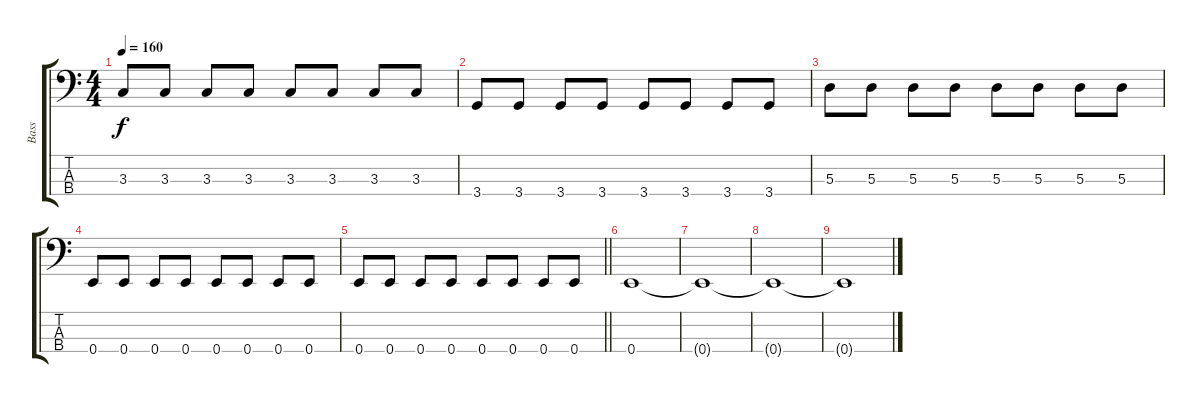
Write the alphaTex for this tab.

\track ("Bass" "Bass") {instrument electricbassfinger}
\staff {score tabs}
\tuning (G2 D2 A1 E1) {hide}
\ts (4 4)
\tempo 160
\clef f4
\ks c
3.3.8{dy f} 3.3.8 3.3.8 3.3.8 3.3.8 3.3.8 3.3.8 3.3.8 |
3.4.8 3.4.8 3.4.8 3.4.8 3.4.8 3.4.8 3.4.8 3.4.8 |
5.3.8 5.3.8 5.3.8 5.3.8 5.3.8 5.3.8 5.3.8 5.3.8 |
0.4.8 0.4.8 0.4.8 0.4.8 0.4.8 0.4.8 0.4.8 0.4.8 |
\barLineRight lightlight
0.4.8 0.4.8 0.4.8 0.4.8 0.4.8 0.4.8 0.4.8 0.4.8 |
0.4.1 |
0.4{t}.1 |
0.4{t}.1 |
0.4{t}.1
